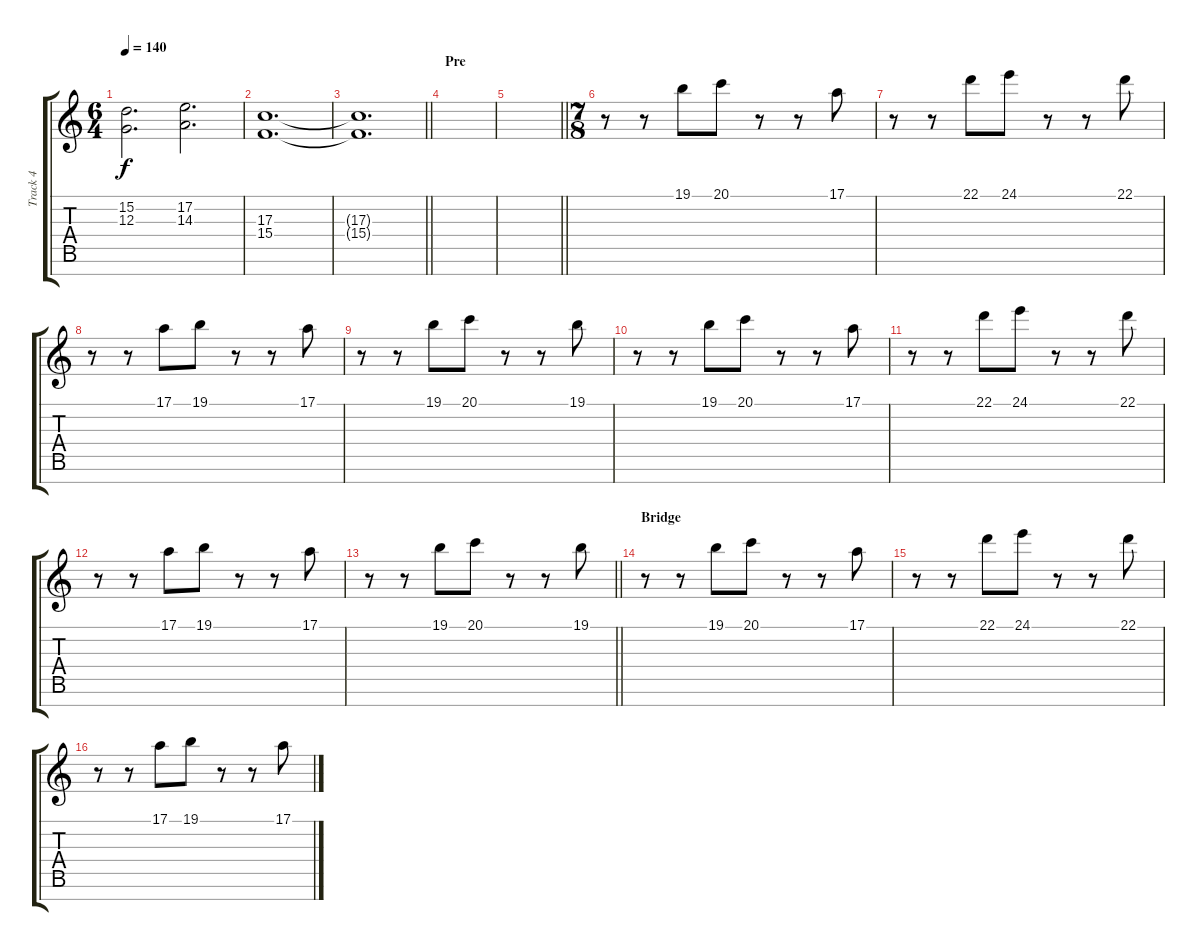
\track ("Track 4" "Track 4") {instrument lead2sawtooth}
\staff {score tabs}
\tuning (E4 B3 G3 D3 A2 E2 B1) {hide}
\ts (6 4)
\tempo 140
\clef g2
\ks c
(15.2 12.3).2{d dy f} (17.2 14.3).2{d} |
(17.3 15.4).1{d} |
\barLineRight lightlight
(17.3{t} 15.4{t}).1{d} |
\section ("" "Pre")
|
\barLineRight lightlight
|
\ts (7 8)
\section ("" "")
r.8 r.8 19.1.8 20.1.8 r.8 r.8 17.1.8 |
r.8 r.8 22.1.8 24.1.8 r.8 r.8 22.1.8 |
r.8 r.8 17.1.8 19.1.8 r.8 r.8 17.1.8 |
r.8 r.8 19.1.8 20.1.8 r.8 r.8 19.1.8 |
r.8 r.8 19.1.8 20.1.8 r.8 r.8 17.1.8 |
r.8 r.8 22.1.8 24.1.8 r.8 r.8 22.1.8 |
r.8 r.8 17.1.8 19.1.8 r.8 r.8 17.1.8 |
\barLineRight lightlight
r.8 r.8 19.1.8 20.1.8 r.8 r.8 19.1.8 |
\section ("" "Bridge")
r.8 r.8 19.1.8 20.1.8 r.8 r.8 17.1.8 |
r.8 r.8 22.1.8 24.1.8 r.8 r.8 22.1.8 |
r.8 r.8 17.1.8 19.1.8 r.8 r.8 17.1.8
